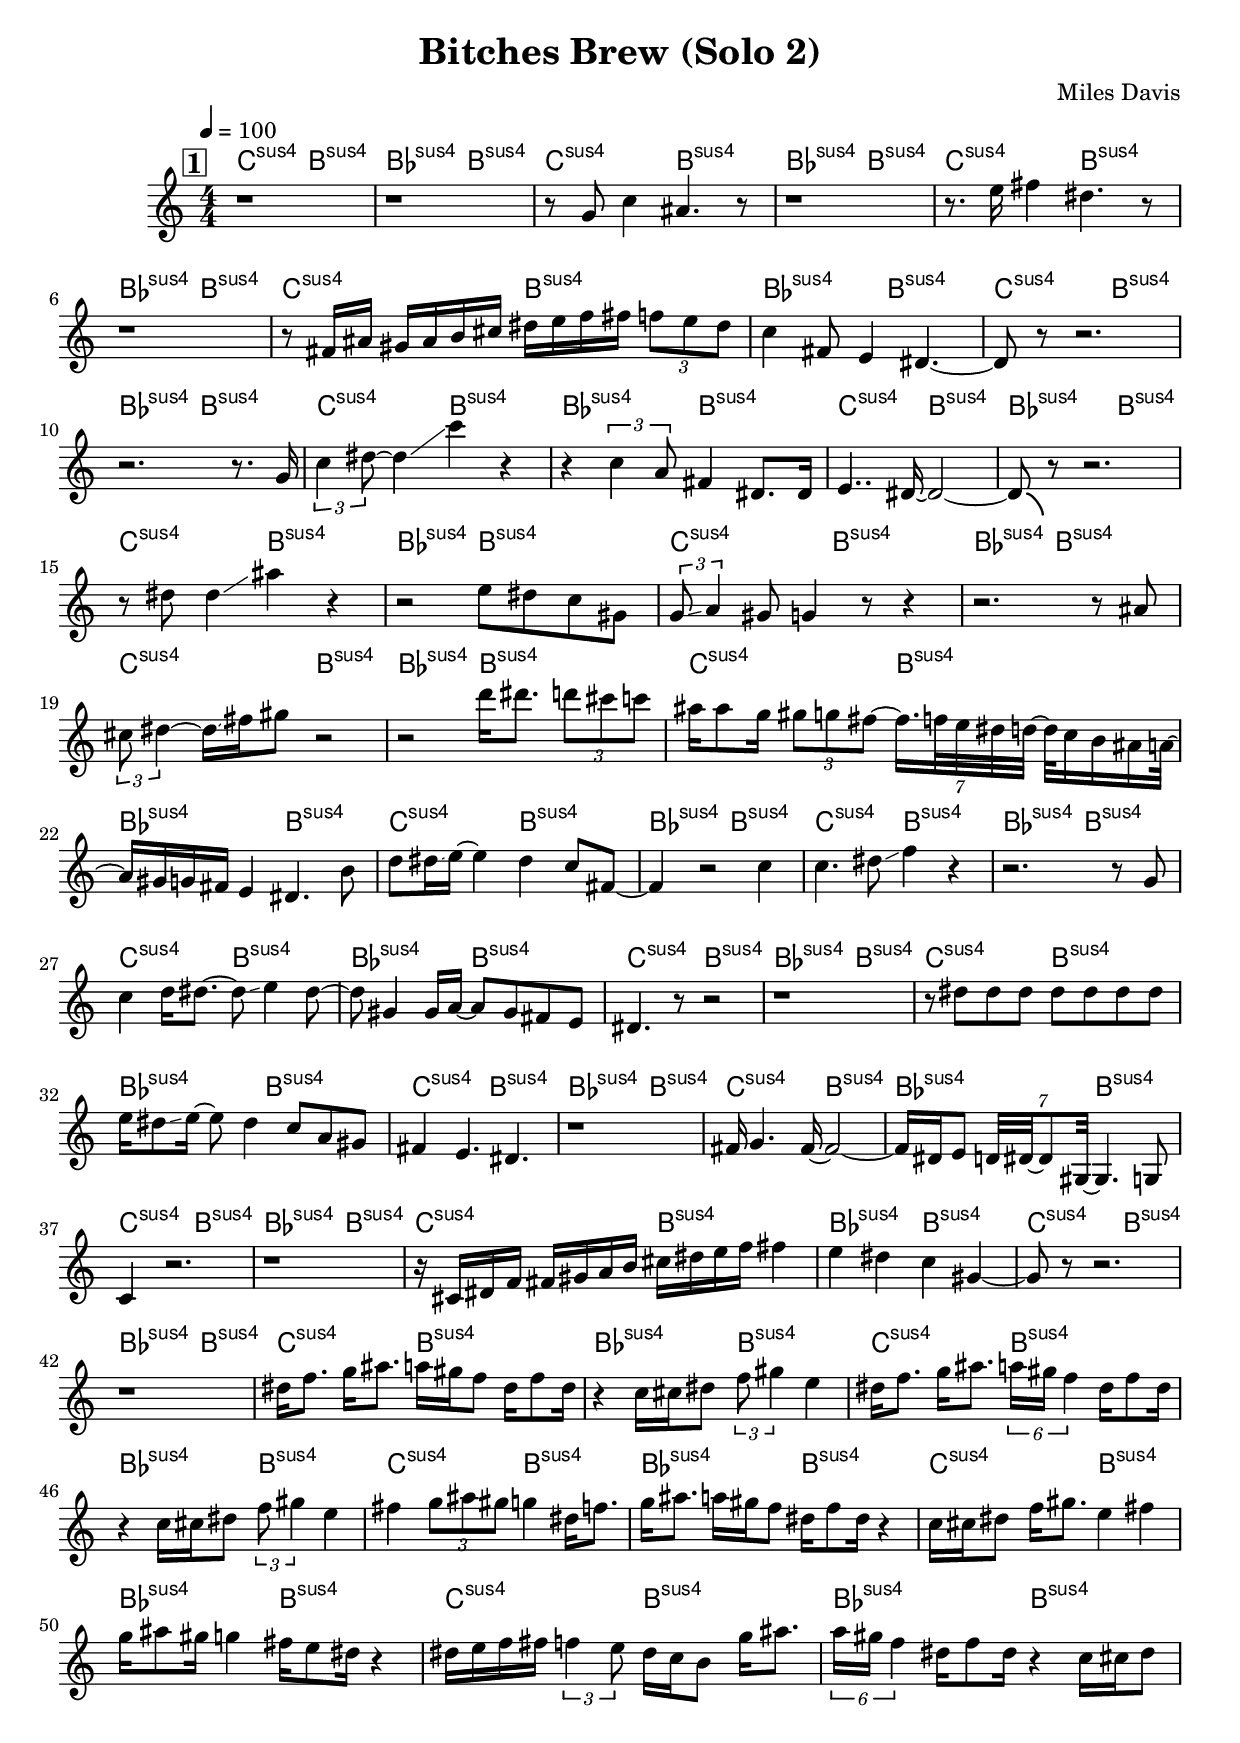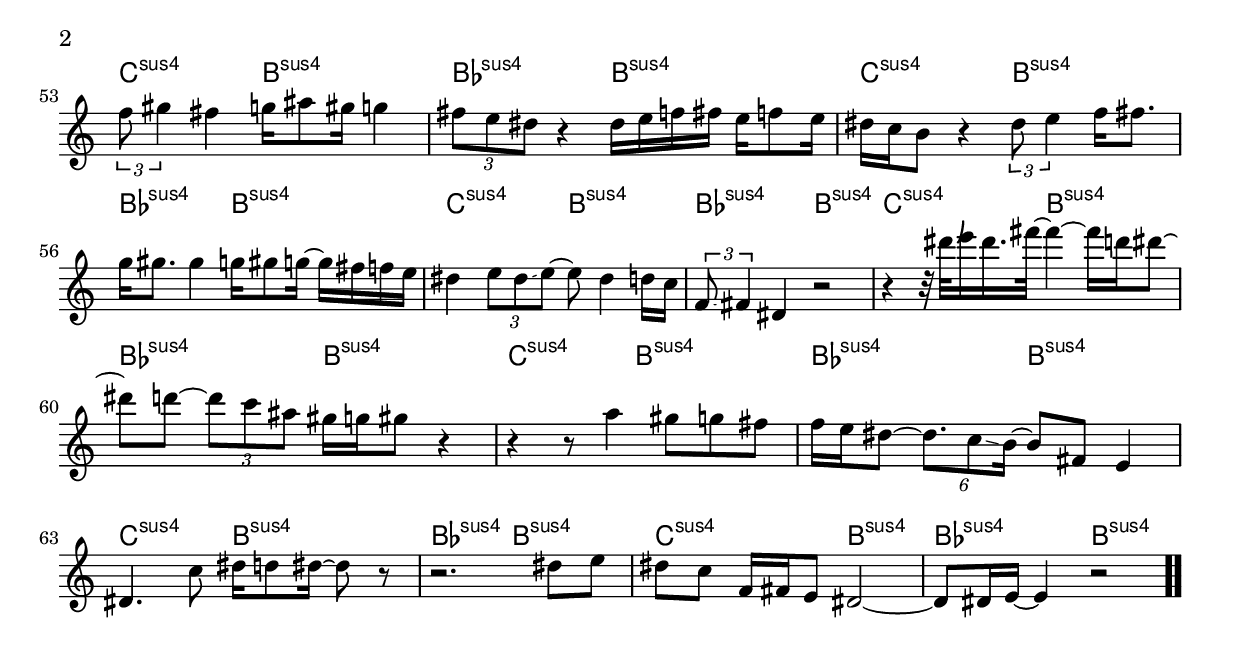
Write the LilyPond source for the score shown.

\version "2.13.2"

#(ly:set-option 'point-and-click #f)

\header {
  title = "Bitches Brew (Solo 2)"
  composer = "Miles Davis"
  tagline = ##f
}
global =
{
    \override Staff.TimeSignature #'style = #'()
    \time 4/4
    \clef "treble"
    \key c \major
    \override Rest #'direction = #'0
    \override MultiMeasureRest #'staff-position = #0
}
\score
{
<<
    \transpose c' c'

    \new ChordNames { \chords {
      \set majorSevenSymbol = \markup { "maj7" }
      \set minorChordModifier = \markup { \char ##x2013 }
      
      | c2:sus4 b2:sus4 | bes2:sus4 b2:sus4 | c2:sus4 b2:sus4 | bes2:sus4 b2:sus4 | c2:sus4 b2:sus4 | bes2:sus4 b2:sus4 | c2:sus4 b2:sus4 | bes2:sus4 b2:sus4 
      | c2:sus4 b2:sus4 | bes2:sus4 b2:sus4 | c2:sus4 b2:sus4 | bes2:sus4 b2:sus4 | c2:sus4 b2:sus4 | bes2:sus4 b2:sus4 | c2:sus4 b2:sus4 | bes2:sus4 b2:sus4 
      | c2:sus4 b2:sus4 | bes2:sus4 b2:sus4 | c2:sus4 b2:sus4 | bes2:sus4 b2:sus4 | c2:sus4 b2:sus4 | bes2:sus4 b2:sus4 | c2:sus4 b2:sus4 | bes2:sus4 b2:sus4 
      | c2:sus4 b2:sus4 | bes2:sus4 b2:sus4 | c2:sus4 b2:sus4 | bes2:sus4 b2:sus4 | c2:sus4 b2:sus4 | bes2:sus4 b2:sus4 | c2:sus4 b2:sus4 | bes2:sus4 b2:sus4 
      | c2:sus4 b2:sus4 | bes2:sus4 b2:sus4 | c2:sus4 b2:sus4 | bes2:sus4 b2:sus4 | c2:sus4 b2:sus4 | bes2:sus4 b2:sus4 | c2:sus4 b2:sus4 | bes2:sus4 b2:sus4 
      | c2:sus4 b2:sus4 | bes2:sus4 b2:sus4 | c2:sus4 b2:sus4 | bes2:sus4 b2:sus4 | c2:sus4 b2:sus4 | bes2:sus4 b2:sus4 | c2:sus4 b2:sus4 | bes2:sus4 b2:sus4 
      | c2:sus4 b2:sus4 | bes2:sus4 b2:sus4 | c2:sus4 b2:sus4 | bes2:sus4 b2:sus4 | c2:sus4 b2:sus4 | bes2:sus4 b2:sus4 | c2:sus4 b2:sus4 | bes2:sus4 b2:sus4 
      | c2:sus4 b2:sus4 | bes2:sus4 b2:sus4 | c2:sus4 b2:sus4 | bes2:sus4 b2:sus4 | c2:sus4 b2:sus4 | bes2:sus4 b2:sus4 | c2:sus4 b2:sus4 | bes2:sus4 b2:sus4 
      | c2:sus4 b2:sus4 | bes2:sus4 b2:sus4|
      }
      }

    \new Staff
    <<
    \transpose c' c'

    {
      \global
  		%\override Score.MetronomeMark #'transparent = ##t
  		%\override Score.MetronomeMark #'stencil = ##f
  		
  		\override HorizontalBracket #'direction = #UP
  		\override HorizontalBracket #'bracket-flare = #'(0 . 0)
  		
  		\override TextSpanner #'dash-fraction = #1.0
  		\override TextSpanner #'bound-details #'left #'text = \markup{ \concat{\draw-line #'(0 . -1.0) \draw-line #'(1.0 . 0) }}
  		\override TextSpanner #'bound-details #'right #'text = \markup{ \concat{ \draw-line #'(1.0 . 0) \draw-line #'(0 . -1.0) }}
          \set Score.markFormatter = #format-mark-box-numbers


      \tempo 4 = 100
      \set Score.currentBarNumber = #1
     
      \bar "||" \mark \default r1 
      | r1 
      | r8 g'8 c''4 ais'4. r8 
      | r1 
      | r8. e''16 fis''4 dis''4. r8 
      | r1 
      | r8 fis'16 ais'16 gis'16 ais'16 b'16 cis''16 dis''16 e''16 f''16 fis''16 \tuplet 3/2 {f''8 e''8 dis''8} 
      | c''4 fis'8 e'4 dis'4.~ 
      | dis'8 r8 r2. 
      | r2. r8. g'16 
      | \tuplet 3/2 {c''4 dis''8~} dis''4\glissando  c'''4 r4 
      | r4 \tuplet 3/2 {c''4 a'8} fis'4 dis'8. dis'16 
      | e'4.. dis'16~ dis'2~ 
      | dis'8\bendAfter #-4  r8 r2. 
      | r8 dis''8 dis''4\glissando  ais''4 r4 
      | r2 e''8 dis''8 c''8 gis'8 
      | \tuplet 3/2 {g'8\glissando  a'4} gis'8 g'4 r8 r4 
      | r2. r8 ais'8 
      | \tuplet 3/2 {cis''8 dis''4~} dis''16\glissando  fis''16 gis''8 r2 
      | r2 d'''16 dis'''8. \tuplet 3/2 {d'''8 cis'''8 c'''8} 
      | ais''16 ais''8 g''16 \tuplet 3/2 {gis''8 g''8 fis''8~} \tuplet 7/8 {fis''16. f''32 e''32 dis''32 d''32~} d''32 c''16 b'16 ais'16 a'32~ 
      | a'16 gis'16 g'16 fis'16 e'4 dis'4. b'8 
      | d''8\glissando  dis''16\glissando  e''16~ e''4 dis''4 c''8 fis'8~ 
      | fis'4 r2 c''4 
      | c''4. dis''8\glissando  f''4 r4 
      | r2. r8 g'8 
      | c''4 d''16\glissando  dis''8.~ dis''8\glissando  e''4 dis''8~ 
      | dis''8 gis'4 gis'16 a'16~ a'8 gis'8 fis'8 e'8 
      | dis'4. r8 r2 
      | r1 
      | r8 dis''8 dis''8 dis''8 dis''8 dis''8 dis''8 dis''8 
      | e''16\glissando  dis''8\glissando  e''16~ e''8 dis''4 c''8 a'8 gis'8 
      | fis'4 e'4. dis'4. 
      | r1 
      | fis'16 g'4. fis'16~ fis'2~ 
      | fis'16 dis'16 e'8 \tuplet 7/8 {d'32 dis'32~ dis'8 gis32~} gis4. g8 
      | c'4 r2. 
      | r1 
      | r16 cis'16 dis'16 f'16 fis'16 gis'16 a'16 b'16 cis''16 dis''16 e''16 f''16 fis''4 
      | e''4 dis''4 c''4 gis'4~ 
      | gis'8 r8 r2. 
      | r1 
      | dis''16 f''8. g''16 ais''8. a''16 gis''16 f''8 dis''16 f''8 dis''16 
      | r4 c''16 cis''16 dis''8 \tuplet 3/2 {f''8 gis''4} e''4 
      | dis''16 f''8. g''16 ais''8. \tuplet 6/4 {a''16 gis''16 f''4} dis''16 f''8 dis''16 
      | r4 c''16 cis''16 dis''8 \tuplet 3/2 {f''8 gis''4} e''4 
      | fis''4 \tuplet 3/2 {g''8 ais''8 gis''8} g''4 dis''16 f''8. 
      | g''16 ais''8. a''16 gis''16 f''8 dis''16 f''8 dis''16 r4 
      | c''16 cis''16 dis''8 f''16 gis''8. e''4 fis''4 
      | g''16 ais''8 gis''16 g''4 fis''16 e''8 dis''16 r4 
      | dis''16 e''16 f''16 fis''16 \tuplet 3/2 {f''4 e''8} dis''16 c''16 b'8 g''16 ais''8. 
      | \tuplet 6/4 {a''16 gis''16 f''4} dis''16 f''8 dis''16 r4 c''16 cis''16 dis''8 
      | \tuplet 3/2 {f''8 gis''4} fis''4 g''16 ais''8 gis''16 g''4 
      | \tuplet 3/2 {fis''8 e''8 dis''8} r4 dis''16 e''16 f''16 fis''16 e''16 f''8 e''16 
      | dis''16 c''16 b'8 r4 \tuplet 3/2 {dis''8 e''4} f''16 fis''8. 
      | g''16 gis''8. gis''4 g''16 gis''8 g''16~ g''16 fis''16 f''16 e''16 
      | dis''4 \tuplet 3/2 {e''8 dis''8\glissando  e''8~} e''8 dis''4 d''16 c''16 
      | \tuplet 3/2 {f'8\glissando  fis'4} dis'4 r2 
      | r4 r32 dis'''32\bendAfter #+4  e'''16 dis'''16. fis'''32~ fis'''4~ fis'''16 d'''16 dis'''8~ 
      | dis'''8 d'''8~ \tuplet 3/2 {d'''8 c'''8 ais''8} gis''16 g''16 gis''8 r4 
      | r4 r8 a''4 gis''8 g''8 fis''8 
      | f''16 e''16 dis''8~ \tuplet 6/4 {dis''8. c''8\glissando  b'16~} b'8 fis'8 e'4 
      | dis'4. c''8 dis''16\glissando  d''8 dis''16~ dis''8 r8 
      | r2. dis''8 e''8 
      | dis''8 c''8 f'16\glissando  fis'16 e'8 dis'2~ 
      | dis'8 dis'16 e'16~ e'4 r2\bar  ".."
    }
    >>
>>    
}
